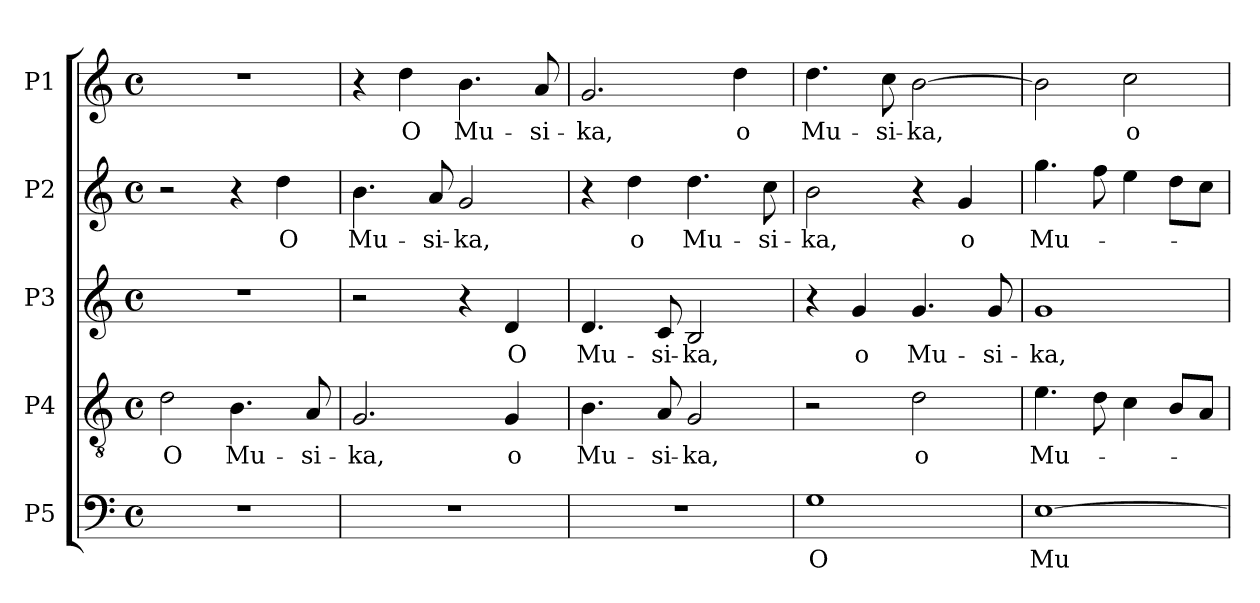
**kern	**text	**kern	**text	**kern	**text	**kern	**text	**kern	**text
*part5	*part5	*part4	*part4	*part3	*part3	*part2	*part2	*part1	*part1
*staff5	*staff5	*staff4	*staff4	*staff3	*staff3	*staff2	*staff2	*staff1	*staff1
*I"P5	*	*I"P4	*	*I"P3	*	*I"P2	*	*I"P1	*
!!LO:PB:g=z
*clefF4	*	*clefGv2	*	*clefG2	*	*clefG2	*	*clefG2	*
*	*	*ITrd7c12	*	*	*	*	*	*	*
*k[]	*	*k[]	*	*k[]	*	*k[]	*	*k[]	*
*C:	*	*C:	*	*C:	*	*C:	*	*C:	*
*M4/4	*	*M4/4	*	*M4/4	*	*M4/4	*	*M4/4	*
*met(c)	*	*met(c)	*	*met(c)	*	*met(c)	*	*met(c)	*
*MM148	*	*MM148	*	*MM148	*	*MM148	*	*MM148	*
=1	=1	=1	=1	=1	=1	=1	=1	=1	=1
!	!	!	!LO:LY:b:color=#000000	!	!	!	!	!	!
1r	.	2Di\	O	1r	.	2r	.	1r	.
!	!	!	!LO:LY:b:color=#000000	!	!	!	!	!	!
.	.	4.BBi\	Mu-	.	.	4r	.	.	.
!	!	!	!	!	!	!	!LO:LY:b:color=#000000	!	!
.	.	.	.	.	.	4ddi\	O	.	.
!	!	!	!LO:LY:b:color=#000000	!	!	!	!	!	!
.	.	8AAi/	-si-	.	.	.	.	.	.
=2	=2	=2	=2	=2	=2	=2	=2	=2	=2
!	!	!	!LO:LY:b:color=#000000	!	!	!	!	!	!
!	!	!	!	!	!	!	!LO:LY:b:color=#000000	!	!
1r	.	2.GGi/	-ka,	2r	.	4.bi\	Mu-	4r	.
!	!	!	!	!	!	!	!	!	!LO:LY:b:color=#000000
.	.	.	.	.	.	.	.	4ddi\	O
!	!	!	!	!	!	!	!LO:LY:b:color=#000000	!	!
.	.	.	.	.	.	8ai/	-si-	.	.
!	!	!	!	!	!	!	!LO:LY:b:color=#000000	!	!
!	!	!	!	!	!	!	!	!	!LO:LY:b:color=#000000
.	.	.	.	4r	.	2gi/	-ka,	4.bi\	Mu-
!	!	!	!LO:LY:b:color=#000000	!	!	!	!	!	!
!	!	!	!	!	!LO:LY:b:color=#000000	!	!	!	!
.	.	4GGi/	o	4di/	O	.	.	.	.
!	!	!	!	!	!	!	!	!	!LO:LY:b:color=#000000
.	.	.	.	.	.	.	.	8ai/	-si-
=3	=3	=3	=3	=3	=3	=3	=3	=3	=3
!	!	!	!LO:LY:b:color=#000000	!	!	!	!	!	!
!	!	!	!	!	!LO:LY:b:color=#000000	!	!	!	!
!	!	!	!	!	!	!	!	!	!LO:LY:b:color=#000000
1r	.	4.BBi\	Mu-	4.di/	Mu-	4r	.	2.gi/	-ka,
!	!	!	!	!	!	!	!LO:LY:b:color=#000000	!	!
.	.	.	.	.	.	4ddi\	o	.	.
!	!	!	!LO:LY:b:color=#000000	!	!	!	!	!	!
!	!	!	!	!	!LO:LY:b:color=#000000	!	!	!	!
.	.	8AAi/	-si-	8ci/	-si-	.	.	.	.
!	!	!	!LO:LY:b:color=#000000	!	!	!	!	!	!
!	!	!	!	!	!LO:LY:b:color=#000000	!	!	!	!
!	!	!	!	!	!	!	!LO:LY:b:color=#000000	!	!
.	.	2GGi/	-ka,	2Bi/	-ka,	4.ddi\	Mu-	.	.
!	!	!	!	!	!	!	!	!	!LO:LY:b:color=#000000
.	.	.	.	.	.	.	.	4ddi\	o
!	!	!	!	!	!	!	!LO:LY:b:color=#000000	!	!
.	.	.	.	.	.	8cci\	-si-	.	.
=4	=4	=4	=4	=4	=4	=4	=4	=4	=4
!	!LO:LY:b:color=#000000	!	!	!	!	!	!	!	!
!	!	!	!	!	!	!	!LO:LY:b:color=#000000	!	!
!	!	!	!	!	!	!	!	!	!LO:LY:b:color=#000000
1Gi	O	2r	.	4r	.	2bi\	-ka,	4.ddi\	Mu-
!	!	!	!	!	!LO:LY:b:color=#000000	!	!	!	!
.	.	.	.	4gi/	o	.	.	.	.
!	!	!	!	!	!	!	!	!	!LO:LY:b:color=#000000
.	.	.	.	.	.	.	.	8cci\	-si-
!	!	!	!LO:LY:b:color=#000000	!	!	!	!	!	!
!	!	!	!	!	!LO:LY:b:color=#000000	!	!	!	!
!	!	!	!	!	!	!	!	!	!LO:LY:b:color=#000000
.	.	2Di\	o	4.gi/	Mu-	4r	.	[>2bi\	-ka,
!	!	!	!	!	!	!	!LO:LY:b:color=#000000	!	!
.	.	.	.	.	.	4gi/	o	.	.
!	!	!	!	!	!LO:LY:b:color=#000000	!	!	!	!
.	.	.	.	8gi/	-si-	.	.	.	.
=5	=5	=5	=5	=5	=5	=5	=5	=5	=5
!	!LO:LY:b:color=#000000	!	!	!	!	!	!	!	!
!	!	!	!LO:LY:b:color=#000000	!	!	!	!	!	!
!	!	!	!	!	!LO:LY:b:color=#000000	!	!	!	!
!	!	!	!	!	!	!	!LO:LY:b:color=#000000	!	!
[>1Ei	Mu-	4.Ei\	Mu-	1gi	-ka,	4.ggi\	Mu-	2bi\]	.
.	.	8Di\	.	.	.	8ffi\	.	.	.
!	!	!	!	!	!	!	!	!	!LO:LY:b:color=#000000
.	.	4Ci\	.	.	.	4eei\	.	2cci\	o
.	.	8BBi/L	.	.	.	8ddi\L	.	.	.
.	.	8AAi/J	.	.	.	8cci\J	.	.	.
=	=	=	=	=	=	=	=	=	=
*-	*-	*-	*-	*-	*-	*-	*-	*-	*-
